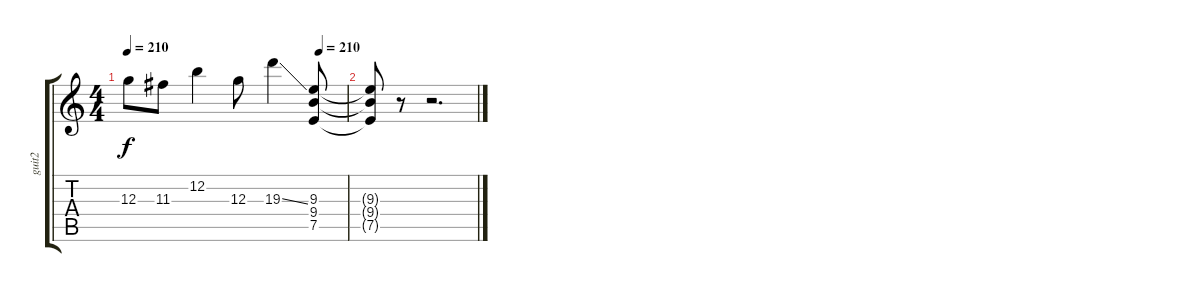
\track ("guit2" "guit2") {instrument distortionguitar}
\staff {score tabs}
\tuning (E4 B3 G3 D3 A2 E2) {hide}
\ts (4 4)
\tempo 210
\tempo (210 0.875)
\clef g2
\ks c
12.3{t}.8{dy f} 11.3.8 12.2.4 12.3.8 19.3{ss}.4 (9.3 9.4 7.5).8 |
(9.3{t} 9.4{t} 7.5{t}).8 r.8 r.2{d}
